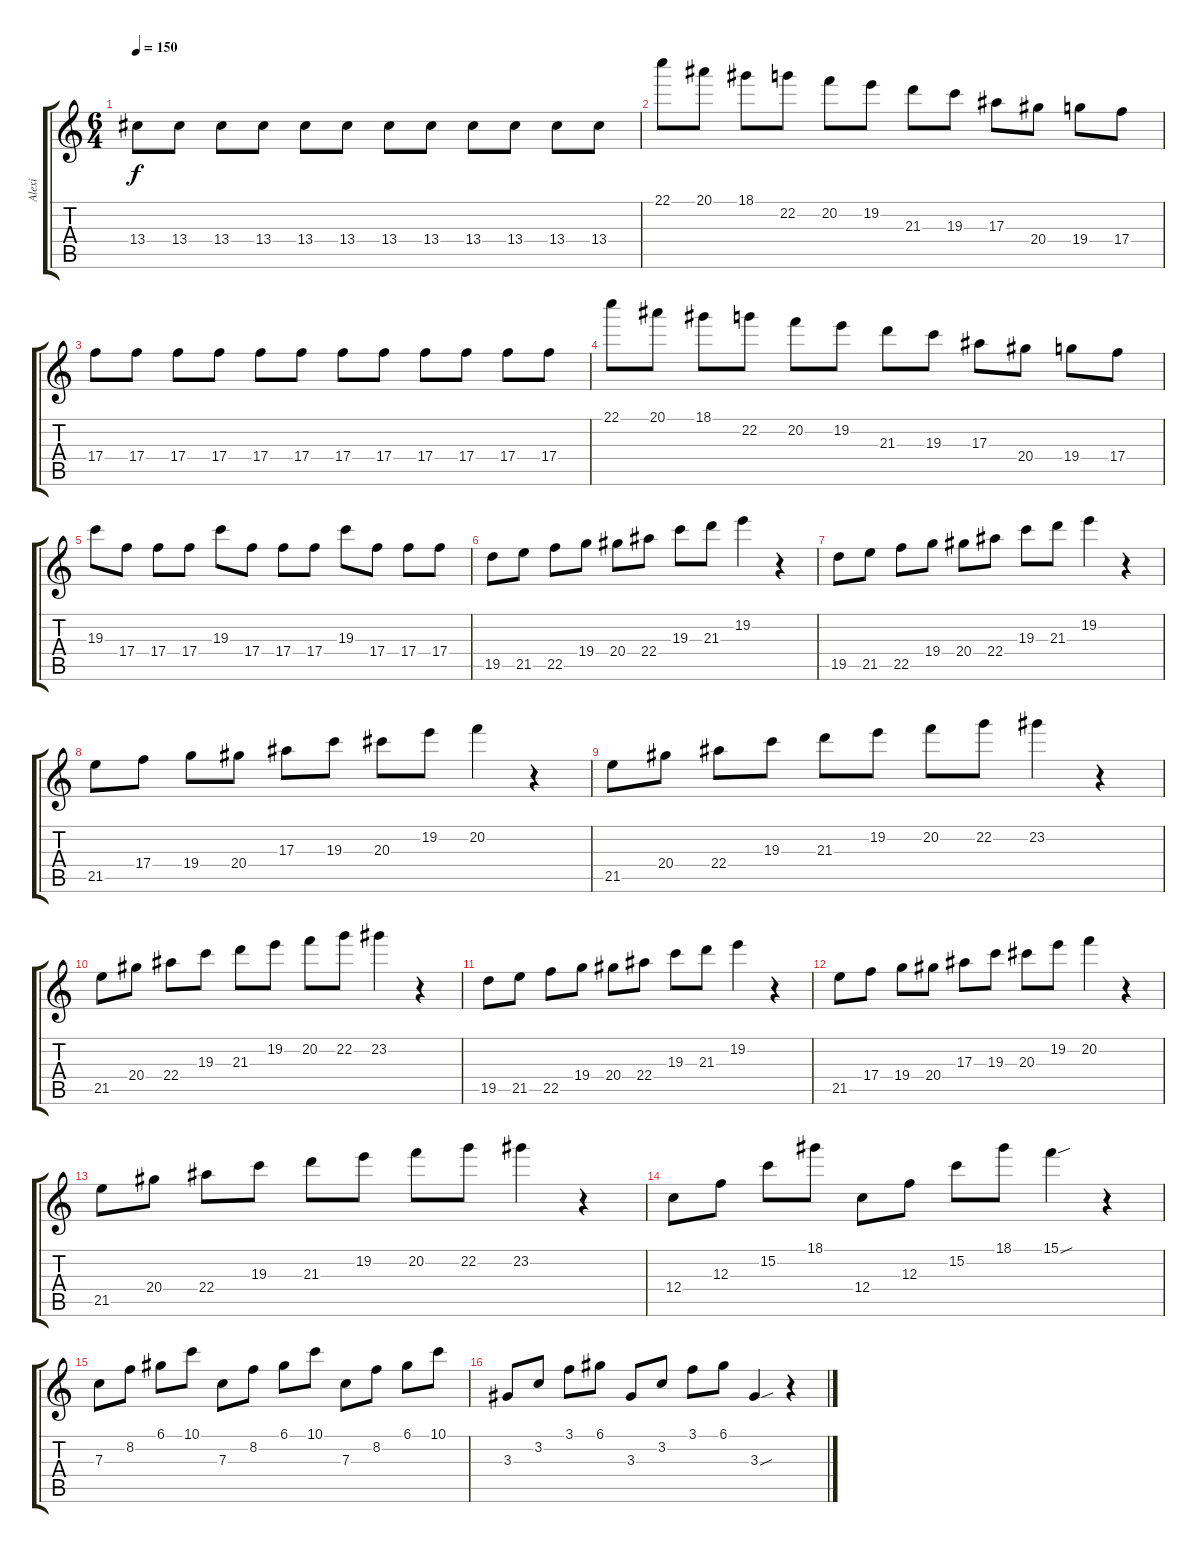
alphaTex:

\track ("Alexi" "Alexi") {instrument distortionguitar}
\staff {score tabs}
\tuning (D4 A3 F3 C3 G2 D2) {hide}
\ts (6 4)
\tempo 150
\clef g2
\ks c
13.4.8{dy f} 13.4.8 13.4.8 13.4.8 13.4.8 13.4.8 13.4.8 13.4.8 13.4.8 13.4.8 13.4.8 13.4.8 |
22.1.8 20.1.8 18.1.8 22.2.8 20.2.8 19.2.8 21.3.8 19.3.8 17.3.8 20.4.8 19.4.8 17.4.8 |
17.4.8 17.4.8 17.4.8 17.4.8 17.4.8 17.4.8 17.4.8 17.4.8 17.4.8 17.4.8 17.4.8 17.4.8 |
22.1.8 20.1.8 18.1.8 22.2.8 20.2.8 19.2.8 21.3.8 19.3.8 17.3.8 20.4.8 19.4.8 17.4.8 |
19.3.8 17.4.8 17.4.8 17.4.8 19.3.8 17.4.8 17.4.8 17.4.8 19.3.8 17.4.8 17.4.8 17.4.8 |
19.5.8 21.5.8 22.5.8 19.4.8 20.4.8 22.4.8 19.3.8 21.3.8 19.2.4 r.4 |
19.5.8 21.5.8 22.5.8 19.4.8 20.4.8 22.4.8 19.3.8 21.3.8 19.2.4 r.4 |
21.5.8 17.4.8 19.4.8 20.4.8 17.3.8 19.3.8 20.3.8 19.2.8 20.2.4 r.4 |
21.5.8 20.4.8 22.4.8 19.3.8 21.3.8 19.2.8 20.2.8 22.2.8 23.2.4 r.4 |
21.5.8 20.4.8 22.4.8 19.3.8 21.3.8 19.2.8 20.2.8 22.2.8 23.2.4 r.4 |
19.5.8 21.5.8 22.5.8 19.4.8 20.4.8 22.4.8 19.3.8 21.3.8 19.2.4 r.4 |
21.5.8 17.4.8 19.4.8 20.4.8 17.3.8 19.3.8 20.3.8 19.2.8 20.2.4 r.4 |
21.5.8 20.4.8 22.4.8 19.3.8 21.3.8 19.2.8 20.2.8 22.2.8 23.2.4 r.4 |
12.4.8 12.3.8 15.2.8 18.1.8 12.4.8 12.3.8 15.2.8 18.1.8 15.1{sou}.4 r.4 |
7.3.8 8.2.8 6.1.8 10.1.8 7.3.8 8.2.8 6.1.8 10.1.8 7.3.8 8.2.8 6.1.8 10.1.8 |
3.3.8 3.2.8 3.1.8 6.1.8 3.3.8 3.2.8 3.1.8 6.1.8 3.3{sou}.4 r.4
